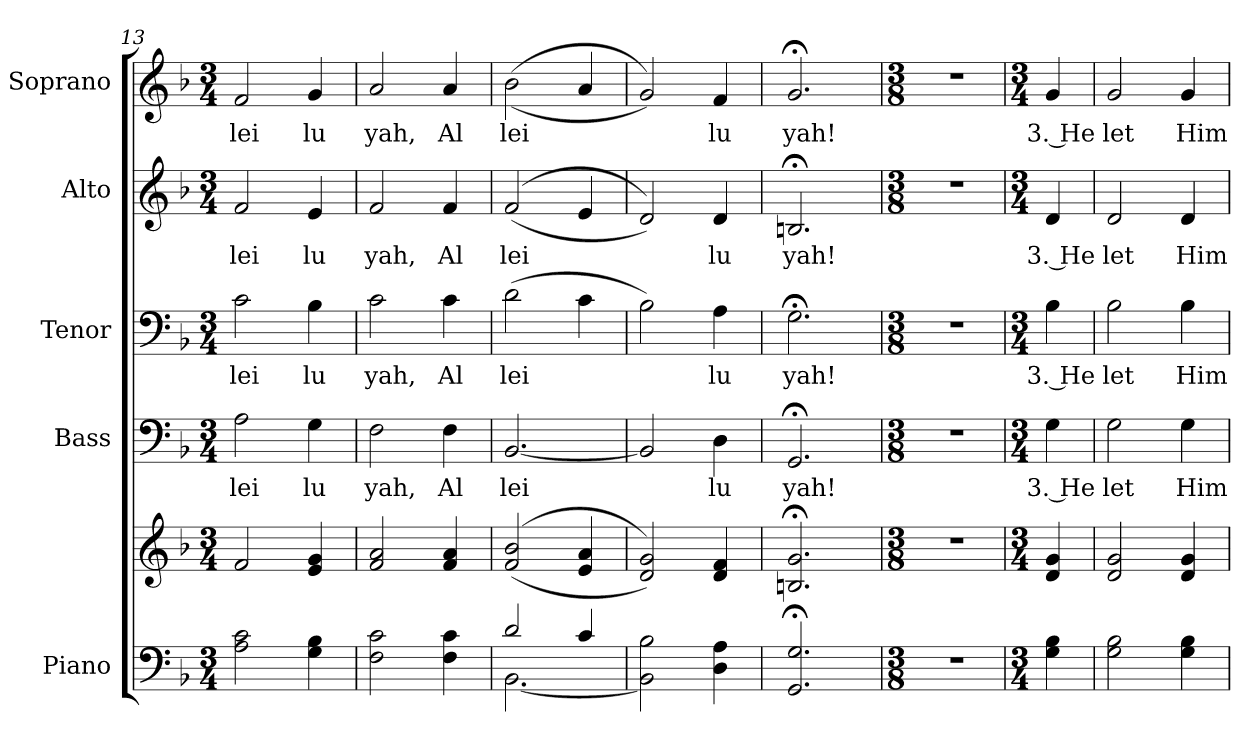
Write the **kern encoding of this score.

**kern	**kern	**kern	**text	**kern	**text	**kern	**text	**kern	**text
*part5	*part5	*part4	*part4	*part3	*part3	*part2	*part2	*part1	*part1
*staff6	*staff5	*staff4	*staff4	*staff3	*staff3	*staff2	*staff2	*staff1	*staff1
*I"Piano	*	*I"Bass	*	*I"Tenor	*	*I"Alto	*	*I"Soprano	*
*I'Pno.	*	*I'B.	*	*I'T.	*	*I'A.	*	*I'S.	*
*clefF4	*clefG2	*clefF4	*	*clefF4	*	*clefG2	*	*clefG2	*
*k[b-]	*k[b-]	*k[b-]	*	*k[b-]	*	*k[b-]	*	*k[b-]	*
*F:	*F:	*F:	*	*F:	*	*F:	*	*F:	*
*M3/4	*M3/4	*M3/4	*	*M3/4	*	*M3/4	*	*M3/4	*
=13	=13	=13	=13	=13	=13	=13	=13	=13	=13
!	!	!	!LO:LY:b:color=#000000	!	!	!	!	!	!
!	!	!	!	!	!LO:LY:b:color=#000000	!	!	!	!
!	!	!	!	!	!	!	!LO:LY:b:color=#000000	!	!
!	!	!	!	!	!	!	!	!	!LO:LY:b:color=#000000
2Ai\ 2ci	2fi/	2Ai\	lei	2ci\	lei	2fi/	lei	2fi/	lei
!	!	!	!LO:LY:b:color=#000000	!	!	!	!	!	!
!	!	!	!	!	!LO:LY:b:color=#000000	!	!	!	!
!	!	!	!	!	!	!	!LO:LY:b:color=#000000	!	!
!	!	!	!	!	!	!	!	!	!LO:LY:b:color=#000000
4Gi\ 4B-i	4ei/ 4gi	4Gi\	lu	4B-i\	lu	4ei/	lu	4gi/	lu
=14	=14	=14	=14	=14	=14	=14	=14	=14	=14
!	!	!	!LO:LY:b:color=#000000	!	!	!	!	!	!
!	!	!	!	!	!LO:LY:b:color=#000000	!	!	!	!
!	!	!	!	!	!	!	!LO:LY:b:color=#000000	!	!
!	!	!	!	!	!	!	!	!	!LO:LY:b:color=#000000
2Fi\ 2ci	2fi/ 2ai	2Fi\	yah,	2ci\	yah,	2fi/	yah,	2ai/	yah,
!	!	!	!LO:LY:b:color=#000000	!	!	!	!	!	!
!	!	!	!	!	!LO:LY:b:color=#000000	!	!	!	!
!	!	!	!	!	!	!	!LO:LY:b:color=#000000	!	!
!	!	!	!	!	!	!	!	!	!LO:LY:b:color=#000000
4Fi\ 4ci	4fi/ 4ai	4Fi\	Al	4ci\	Al	4fi/	Al	4ai/	Al
=15	=15	=15	=15	=15	=15	=15	=15	=15	=15
*^	*	*	*	*	*	*	*	*	*
!	!	!	!	!LO:LY:b:color=#000000	!	!	!	!	!	!
!	!	!	!	!	!	!LO:LY:b:color=#000000	!	!	!	!
!	!	!	!	!	!	!	!	!LO:LY:b:color=#000000	!	!
!	!	!	!	!	!	!	!	!	!	!LO:LY:b:color=#000000
2di/	[<2.BB-i\	((2fi/ 2b-i	[<2.BB-i/	lei	(2di\	lei	((2fi/	lei	((2b-i\	lei
4ci/	.	4ei/ 4ai	.	.	4ci\	.	4ei/	.	4ai/	.
*v	*v	*	*	*	*	*	*	*	*	*
!!LO:PB:g=z
=16	=16	=16	=16	=16	=16	=16	=16	=16	=16
2BB-i\] 2B-i	2di/ 2gi))	2BB-i/]	.	2B-i\)	.	2di/))	.	2gi/))	.
!	!	!	!LO:LY:b:color=#000000	!	!	!	!	!	!
!	!	!	!	!	!LO:LY:b:color=#000000	!	!	!	!
!	!	!	!	!	!	!	!LO:LY:b:color=#000000	!	!
!	!	!	!	!	!	!	!	!	!LO:LY:b:color=#000000
4Di\ 4Ai	4di/ 4fi	4Di\	lu	4Ai\	lu	4di/	lu	4fi/	lu
=17	=17	=17	=17	=17	=17	=17	=17	=17	=17
!	!	!	!LO:LY:b:color=#000000	!	!	!	!	!	!
!	!	!	!	!	!LO:LY:b:color=#000000	!	!	!	!
!	!	!	!	!	!	!	!LO:LY:b:color=#000000	!	!
!	!	!	!	!	!	!	!	!	!LO:LY:b:color=#000000
2.GGi/; 2.Gi;	2.Bni/; 2.gi;	2.GG;i/	yah!	2.G;i\	yah!	2.Bn;i/	yah!	2.g;i/	yah!
=18	=18	=18	=18	=18	=18	=18	=18	=18	=18
*M3/8	*M3/8	*M3/8	*	*M3/8	*	*M3/8	*	*M3/8	*
!LO:N:vis=1	!LO:N:vis=1	!LO:N:vis=1	!	!LO:N:vis=1	!	!LO:N:vis=1	!	!LO:N:vis=1	!
4.r	4.r	4.r	.	4.r	.	4.r	.	4.r	.
=	=	=	=	=	=	=	=	=	=
*M3/4	*M3/4	*M3/4	*	*M3/4	*	*M3/4	*	*M3/4	*
!	!	!	!LO:LY:b:color=#000000	!	!	!	!	!	!
!	!	!	!	!	!LO:LY:b:color=#000000	!	!	!	!
!	!	!	!	!	!	!	!LO:LY:b:color=#000000	!	!
!	!	!	!	!	!	!	!	!	!LO:LY:b:color=#000000
4Gi\ 4B-i	4di/ 4gi	4Gi\	3. He	4B-i\	3. He	4di/	3. He	4gi/	3. He
=1	=1	=1	=1	=1	=1	=1	=1	=1	=1
!	!	!	!LO:LY:b:color=#000000	!	!	!	!	!	!
!	!	!	!	!	!LO:LY:b:color=#000000	!	!	!	!
!	!	!	!	!	!	!	!LO:LY:b:color=#000000	!	!
!	!	!	!	!	!	!	!	!	!LO:LY:b:color=#000000
2Gi\ 2B-i	2di/ 2gi	2Gi\	let	2B-i\	let	2di/	let	2gi/	let
!	!	!	!LO:LY:b:color=#000000	!	!	!	!	!	!
!	!	!	!	!	!LO:LY:b:color=#000000	!	!	!	!
!	!	!	!	!	!	!	!LO:LY:b:color=#000000	!	!
!	!	!	!	!	!	!	!	!	!LO:LY:b:color=#000000
4Gi\ 4B-i	4di/ 4gi	4Gi\	Him-	4B-i\	Him-	4di/	Him-	4gi/	Him-
=	=	=	=	=	=	=	=	=	=
*-	*-	*-	*-	*-	*-	*-	*-	*-	*-
